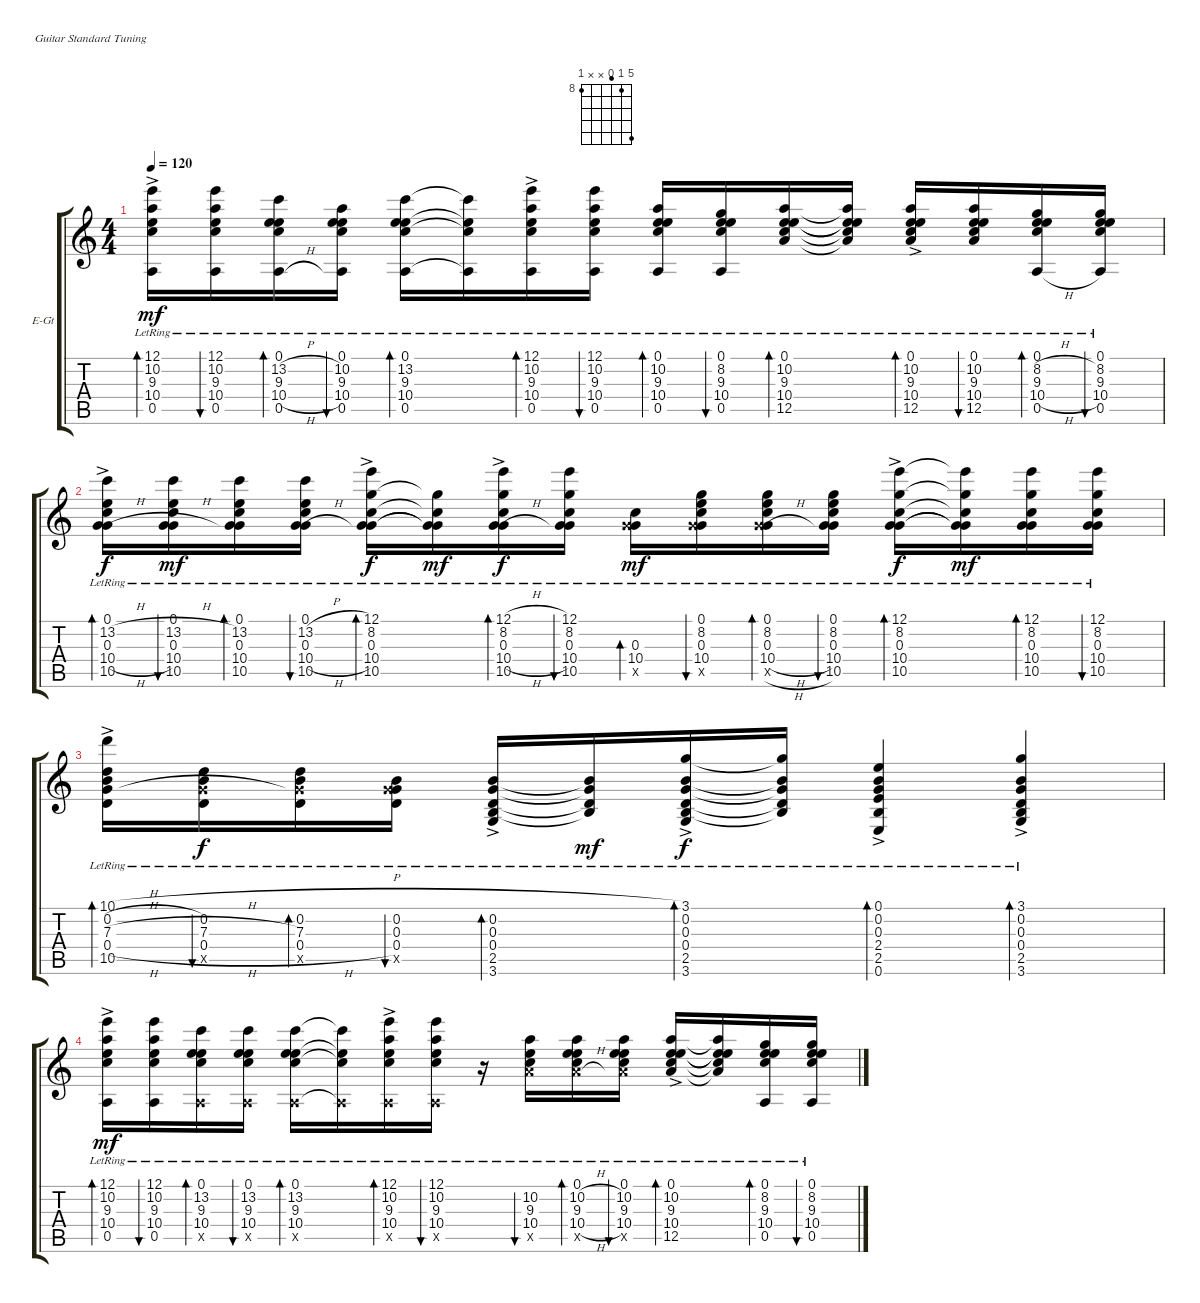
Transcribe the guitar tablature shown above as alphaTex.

\bracketExtendMode groupsimilarinstruments
\firstSystemTrackNameOrientation horizontal
\otherSystemsTrackNameOrientation horizontal
\track ("Guitar 2" "E-Gt") {instrument electricguitarclean}
\staff {score tabs}
\tuning (E4 B3 G3 D3 A2 E2)
\chord ("" 12 10 9 10 8 x) {firstfret 9}
\chord ("" 8 13 9 10 8 x) {firstfret 9}
\chord ("" 12 8 7 x x 8) {firstfret 8}
\ts (4 4)
\tempo 120
\clef g2
\ks c
(12.1{ac lr} 10.2{ac lr} 9.3{ac lr} 10.4{ac lr} 0.5{ac lr}).16{bd 60 dy mf} (12.1{lr} 10.2{lr} 9.3{lr} 10.4{lr} 0.5{lr}).16{bu 60} (0.1{h lr} 13.2{h lr} 9.3{h lr} 10.4{h lr} 0.5{h lr}).16{bd 60} (0.1{lr} 10.2{lr} 9.3{lr} 10.4{lr} 0.5{lr}).16{bu 60} (0.1{lr} 13.2{lr} 9.3{lr} 10.4{lr} 0.5{lr}).16{bd 60} (13.2{lr t} 9.3{lr t} 10.4{lr t} 0.5{lr t}).16 (12.1{ac lr} 10.2{ac lr} 9.3{ac lr} 10.4{ac lr} 0.5{ac lr}).16{bd 60} (12.1{lr} 10.2{lr} 9.3{lr} 10.4{lr} 0.5{lr}).16{bu 60} (0.1{lr} 10.2{lr} 9.3{lr} 10.4{lr} 0.5{lr}).16{bd 60} (0.1{lr} 8.2{lr} 9.3{lr} 10.4{lr} 0.5{lr}).16{bu 60} (0.1{lr} 10.2{lr} 9.3{lr} 10.4{lr} 12.5{lr}).16{bd 60 ch ""} (0.1{lr t} 10.2{lr t} 9.3{lr t} 10.4{lr t} 12.5{lr t}).16 (0.1{ac lr} 10.2{ac lr} 9.3{ac lr} 10.4{ac lr} 12.5{ac lr}).16{bd 60} (0.1{lr} 10.2{lr} 9.3{lr} 10.4{lr} 12.5{lr}).16{bu 60} (0.1{h lr} 8.2{h lr} 9.3{h lr} 10.4{h lr} 0.5{h lr}).16{bd 60} (0.1{lr} 8.2{lr} 9.3{lr} 10.4{lr} 0.5{lr}).16{bu 60} |
(0.1{h ac lr} 13.2{h ac lr} 0.3{h ac lr} 10.4{h ac lr} 10.5{h lr}).16{bd 60 ch "" dy f} (0.1{h lr} 13.2{h lr} 0.3{lr} 10.4{lr} 10.5{h lr}).16{bu 60 dy mf} (0.1{lr} 13.2{lr} 0.3{lr} 10.4{lr} 10.5{lr}).16{bd 60} (0.1{h lr} 13.2{h lr} 0.3{h lr} 10.4{h lr} 10.5{h lr}).16{bu 60} (12.1{ac lr} 8.2{ac lr} 0.3{ac lr} 10.4{ac lr} 10.5{lr}).16{bd 60 dy f} (8.2{lr t} 0.3{lr t} 10.4{lr t} 10.5{lr t}).16{dy mf} (12.1{h ac lr} 8.2{h ac lr} 0.3{h ac lr} 10.4{h ac lr} 10.5{h lr}).16{bd 60 dy f} (12.1{lr} 8.2{lr} 0.3{lr} 10.4{lr} 10.5{lr}).16{bu 60} (0.3{lr} 10.4{lr} 10.5{x}).16{bd 60 dy mf} (0.1{lr} 8.2{lr} 0.3{lr} 10.4{lr} 10.5{x}).16{bu 60} (0.1{lr} 8.2{lr} 0.3{lr} 10.4{h lr} 10.5{h x}).16{bd 60} (0.1{lr} 8.2{lr} 0.3{lr} 10.4{lr} 10.5{lr}).16{bu 60} (12.1{ac lr} 8.2{ac lr} 0.3{ac lr} 10.4{ac lr} 10.5{lr}).16{bd 60 dy f} (12.1{lr t} 8.2{lr t} 0.3{lr t} 10.4{lr t} 10.5{lr t}).16{dy mf} (12.1{lr} 8.2{lr} 0.3{lr} 10.4{lr} 10.5{lr}).16{bd 60} (12.1{lr} 8.2{lr} 0.3{lr} 10.4{lr} 10.5{lr}).16{bu 60} |
(10.1{h ac lr} 0.2{h ac lr} 7.3{h ac lr} 0.4{h ac lr} 10.5{h ac lr}).16{bd 60} (0.2{lr} 7.3{h lr} 0.4{h lr} 10.5{h x}).16{bu 60 dy f} (0.2{lr} 7.3{lr} 0.4{h lr} 10.5{x}).16{bd 60} (0.2{lr} 0.3{lr} 0.4{lr} 10.5{x}).16{bu 60} (0.2{ac lr} 0.3{ac lr} 0.4{ac lr} 2.5{ac lr} 3.6{lr}).16{bd 60} (0.2{lr t} 0.3{lr t} 0.4{lr t} 2.5{lr t}).16{dy mf} (3.1{ac lr} 0.2{ac lr} 0.3{ac lr} 0.4{ac lr} 2.5{ac lr} 3.6{lr}).16{bd 60 dy f} (3.1{lr t} 0.2{lr t} 0.3{lr t} 0.4{lr t} 2.5{lr t}).16 (0.1{lr} 0.2{lr} 0.3{ac lr} 2.4{ac lr} 2.5{ac lr} 0.6{lr}).4{bd 60} (3.1{lr} 0.2{lr} 0.3{ac lr} 0.4{ac lr} 2.5{ac lr} 3.6{lr}).4{bd 60} |
(12.1{ac lr} 10.2{ac lr} 9.3{ac lr} 10.4{ac lr} 0.5{ac lr}).16{bd 60 ch "" dy mf} (12.1{lr} 10.2{lr} 9.3{lr} 10.4{lr} 0.5{lr}).16{bu 60} (0.1{lr} 13.2{lr} 9.3{lr} 10.4{lr} 0.5{x}).16{bd 60} (0.1{lr} 13.2{lr} 9.3{lr} 10.4{lr} 0.5{x}).16{bu 60} (0.1{lr} 13.2{lr} 9.3{lr} 10.4{lr} 0.5{x}).16{bd 60} (13.2{lr t} 9.3{lr t} 10.4{lr t} 0.5{x t}).16 (12.1{ac lr} 10.2{ac lr} 9.3{ac lr} 10.4{ac lr} 0.5{ac x}).16{bd 60} (12.1{lr} 10.2{lr} 9.3{lr} 10.4{lr} 0.5{x}).16{bu 60} r.16 (10.2{lr} 9.3{lr} 10.4{lr} 12.5{x}).16{bu 60} (0.1{h lr} 10.2{h lr} 9.3{h lr} 10.4{h lr} 12.5{h x}).16{bd 60 ch ""} (0.1{lr} 10.2{lr} 9.3{lr} 10.4{lr} 12.5{x}).16{bu 60} (0.1{ac lr} 10.2{ac lr} 9.3{ac lr} 10.4{ac lr} 12.5{ac lr}).16{bd 60} (0.1{lr t} 10.2{lr t} 9.3{lr t} 10.4{lr t} 12.5{lr t}).16 (0.1{lr} 8.2{lr} 9.3{lr} 10.4{lr} 0.5{lr}).16{bd 60} (0.1{lr} 8.2{lr} 9.3{lr} 10.4{lr} 0.5{lr}).16{bu 60}
